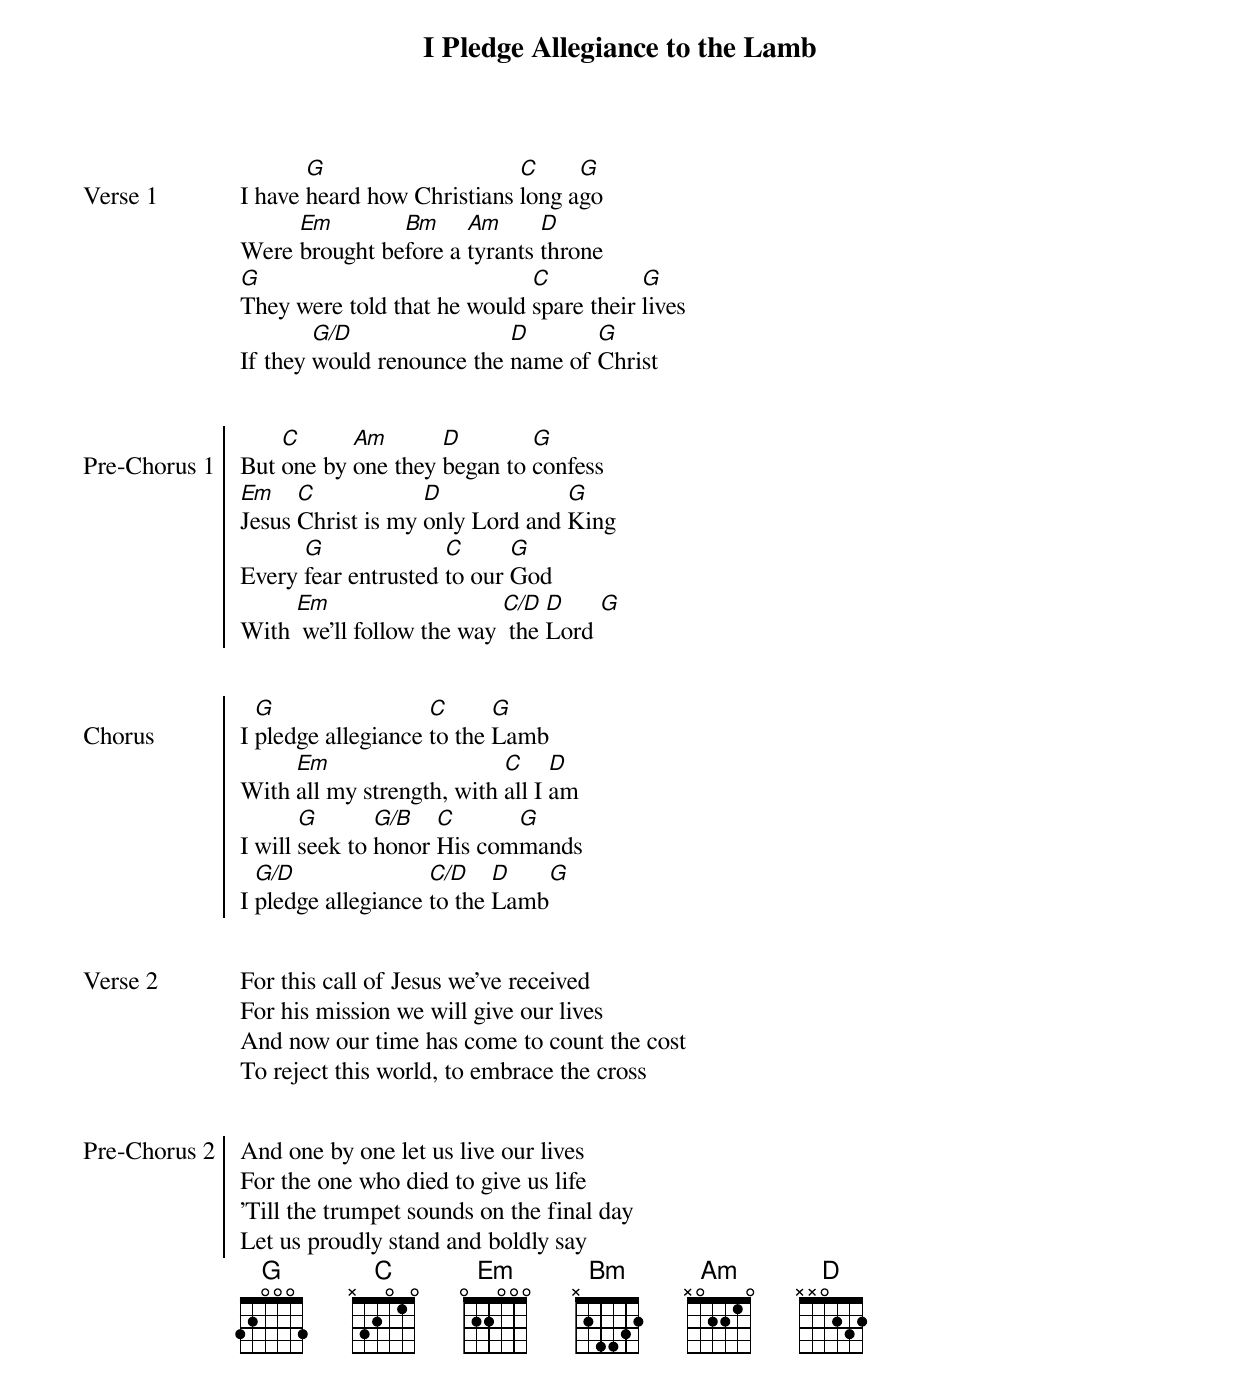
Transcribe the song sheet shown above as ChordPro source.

{title: I Pledge Allegiance to the Lamb}
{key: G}
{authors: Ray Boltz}
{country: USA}
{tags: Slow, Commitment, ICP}
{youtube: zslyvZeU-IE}

{start_of_verse: Verse 1}
I have [G]heard how Christians [C]long a[G]go
Were [Em]brought be[Bm]fore a [Am]tyrants [D]throne
[G]They were told that he would [C]spare their [G]lives
If they [G/D]would renounce the [D]name of [G]Christ

{end_of_verse}

{start_of_chorus: Pre-Chorus 1}
But [C]one by [Am]one they [D]began to [G]confess
[Em]Jesus [C]Christ is my [D]only Lord and [G]King
Every [G]fear entrusted [C]to our [G]God
With [Em] we'll follow the way [C/D] the [D]Lord [G]

{end_of_chorus}

{start_of_chorus: Chorus}
I [G]pledge allegiance [C]to the [G]Lamb
With [Em]all my strength, with [C]all I [D]am
I will [G]seek to [G/B]honor [C]His com[G]mands
I [G/D]pledge allegiance [C/D]to the [D]Lamb[G]

{end_of_chorus}

{start_of_verse: Verse 2}
For this call of Jesus we've received
For his mission we will give our lives
And now our time has come to count the cost
To reject this world, to embrace the cross

{end_of_verse}

{start_of_chorus: Pre-Chorus 2}
And one by one let us live our lives
For the one who died to give us life
'Till the trumpet sounds on the final day
Let us proudly stand and boldly say
{end_of_chorus}
